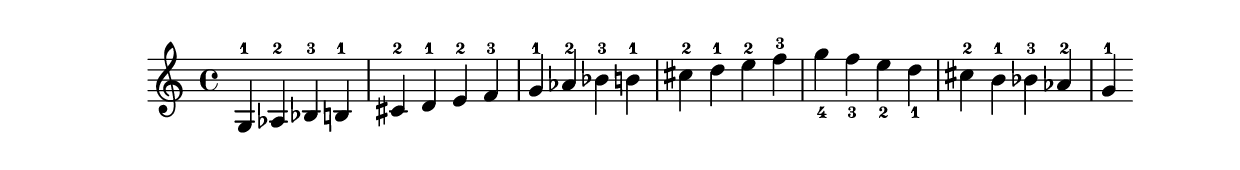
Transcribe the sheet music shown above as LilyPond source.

% LilyBin
% 2 octave fingering chart for G altered dominant scale on piano
\score{
	\relative {
		g4-1 aes-2 bes-3 b-1 
		cis-2 d-1 e-2 f-3 |
		g-1 aes-2 bes-3 b-1 |
		cis-2 d-1 e-2 f-3 |
		\override Fingering.direction = #DOWN				
		g-4 f-3 e-2 d-1 |
		\override Fingering.direction = #UP				
		cis-2 b-1 bes-3 aes-2 |
		g-1
	}
	\layout{}
	\midi{}
}


